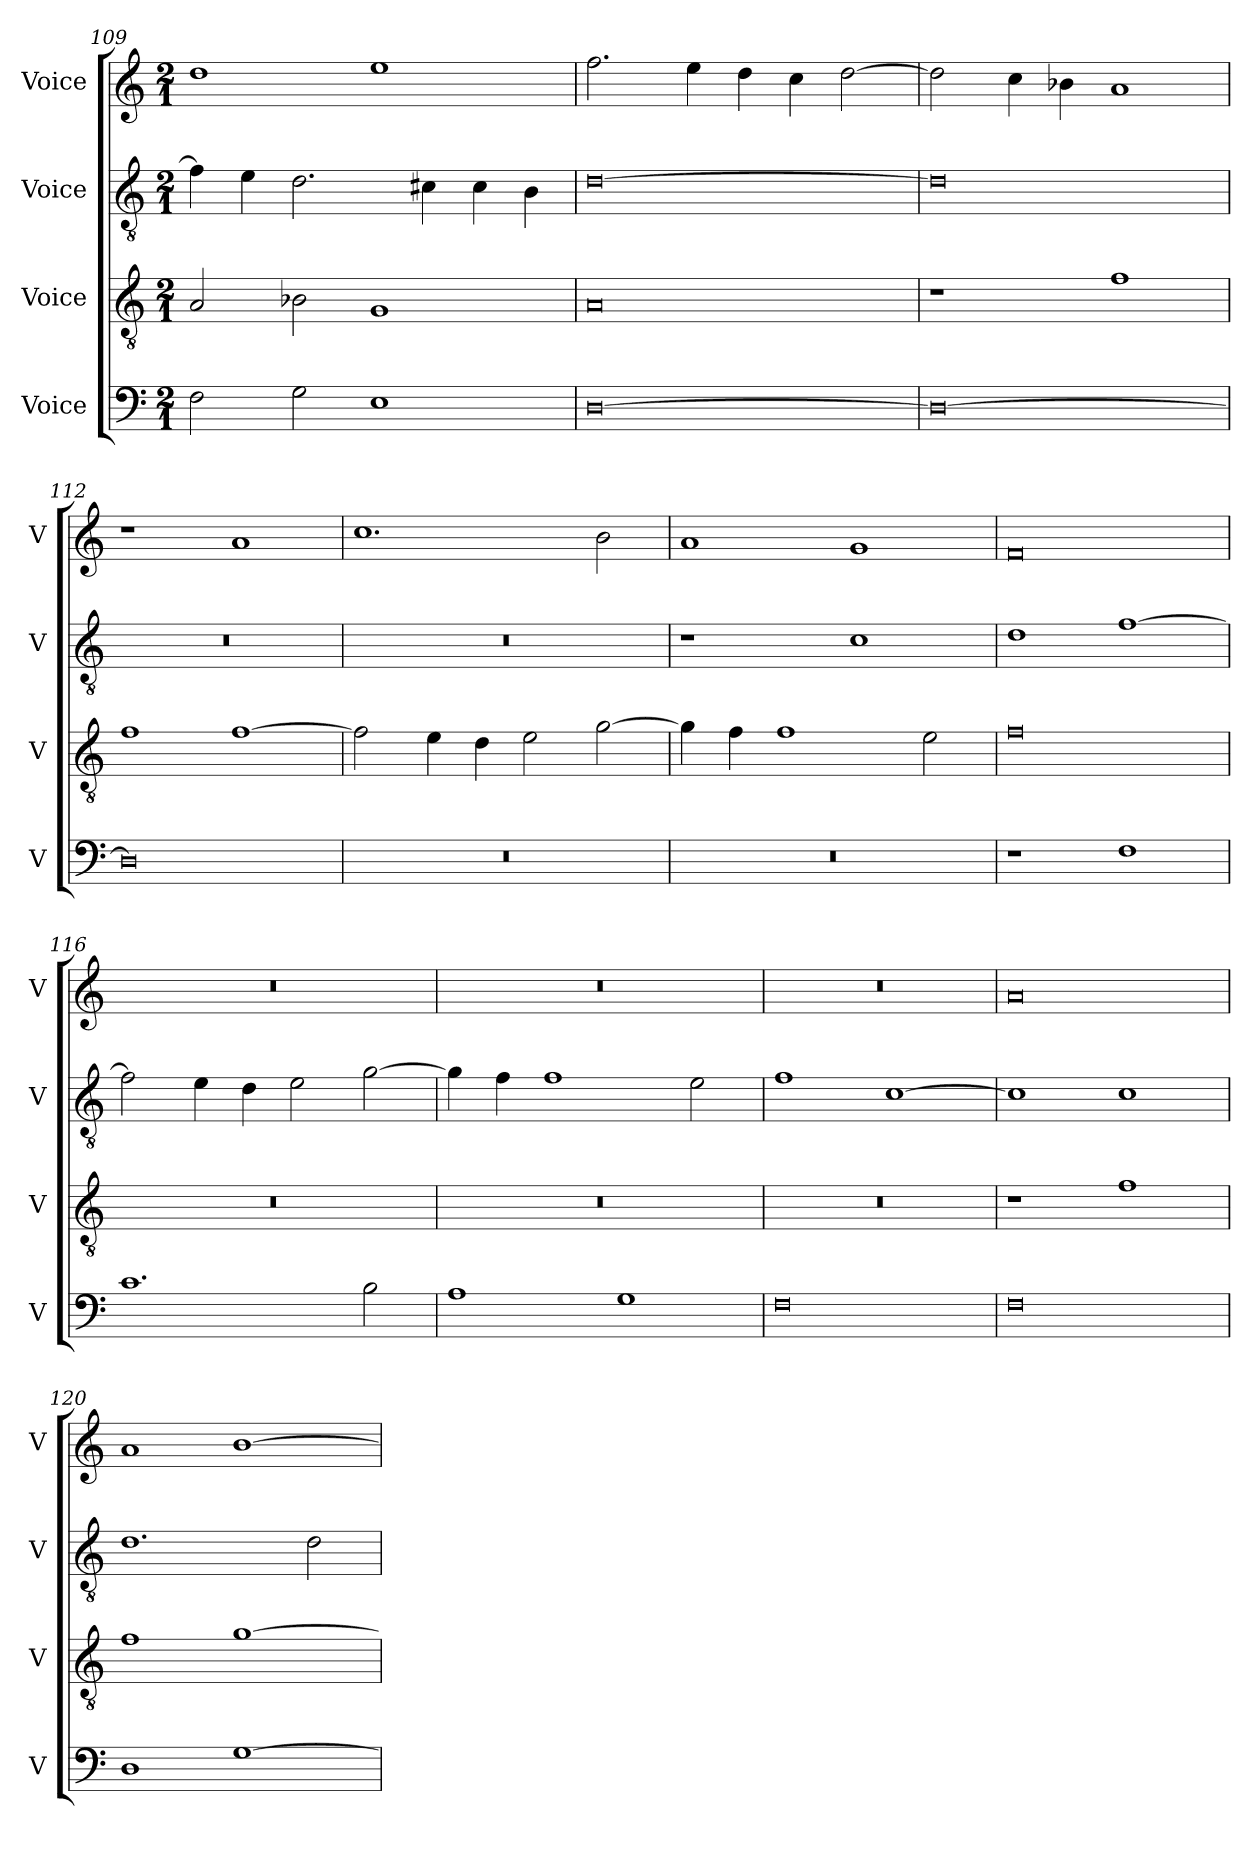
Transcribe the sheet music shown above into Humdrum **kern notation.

**kern	**kern	**kern	**kern
*part4	*part3	*part2	*part1
*staff4	*staff3	*staff2	*staff1
*I"Voice	*I"Voice	*I"Voice	*I"Voice
*I'V	*I'V	*I'V	*I'V
*clefF4	*clefGv2	*clefGv2	*clefG2
*k[]	*k[]	*k[]	*k[]
*M2/1	*M2/1	*M2/1	*M2/1
=109	=109	=109	=109
2F\	2A/	4f\]	1dd
.	.	4e\	.
2G\	2B-X\	2.d\	.
1E	1G	.	1ee
.	.	4c#X\	.
.	.	4c#\	.
.	.	4B\	.
=110	=110	=110	=110
[0D	0A	[0d	2.ff\
.	.	.	4ee\
.	.	.	4dd\
.	.	.	4cc\
.	.	.	[2dd\
!!LO:LB:g=z
=111	=111	=111	=111
0D_	1r	0d]	2dd\]
.	.	.	4cc\
.	.	.	4b-X\
.	1f	.	1a
=112	=112	=112	=112
0D]	1f	0r	1r
.	[1f	.	1a
=113	=113	=113	=113
0r	2f\]	0r	1.cc
.	4e\	.	.
.	4d\	.	.
.	2e\	.	.
.	[2g\	.	2b\
=114	=114	=114	=114
0r	4g\]	1r	1a
.	4f\	.	.
.	1f	.	.
.	.	1c	1g
.	2e\	.	.
!!LO:LB:g=z
=115	=115	=115	=115
1r	0f	1d	0f
1F	.	[1f	.
=116	=116	=116	=116
1.c	0r	2f\]	0r
.	.	4e\	.
.	.	4d\	.
.	.	2e\	.
2B\	.	[2g\	.
=117	=117	=117	=117
1A	0r	4g\]	0r
.	.	4f\	.
.	.	1f	.
1G	.	.	.
.	.	2e\	.
=118	=118	=118	=118
0F	0r	1f	0r
.	.	[1c	.
!!LO:LB:g=z
=119	=119	=119	=119
0F	1r	1c]	0a
.	1f	1c	.
=120	=120	=120	=120
1D	1f	1.d	1a
[1G	[1g	.	[1b
.	.	2d\	.
=	=	=	=
*-	*-	*-	*-
